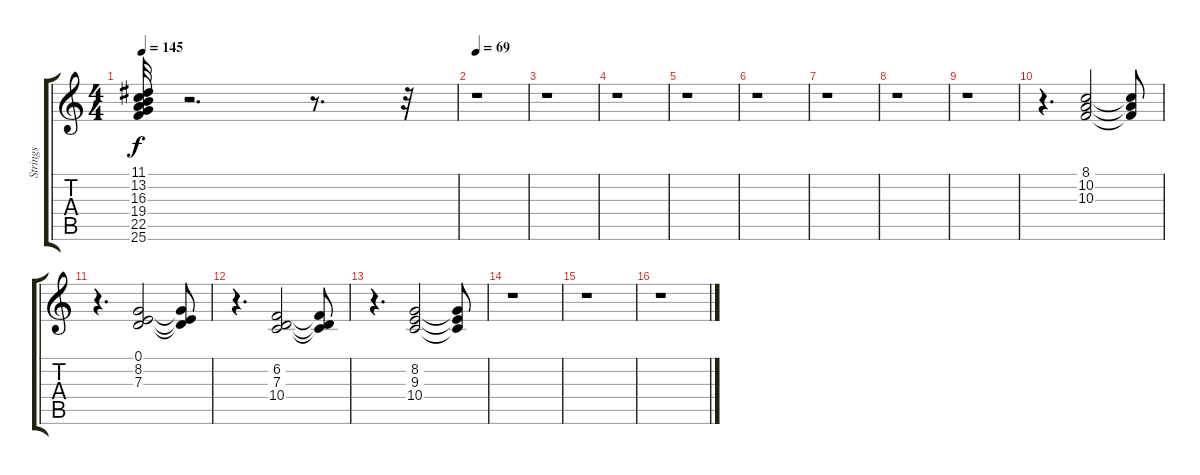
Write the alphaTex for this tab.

\track ("Strings" "Strings") {instrument stringensemble2}
\staff {score tabs}
\tuning (E4 B3 G3 D3 A2 E2) {hide}
\ts (4 4)
\tempo 145
\clef g2
\ks c
(11.1 13.2 16.3 19.4 22.5 25.6).32{dy f} r.2{d} r.8{d} r.32 |
\tempo 69
r.1 |
r.1 |
r.1 |
r.1 |
r.1 |
r.1 |
r.1 |
r.1 |
r.4{d} (8.1 10.2 10.3).2 (8.1{t} 10.2{t} 10.3{t}).8 |
r.4{d} (0.1 8.2 7.3).2 (0.1{t} 8.2{t} 7.3{t}).8 |
r.4{d} (6.2 7.3 10.4).2 (6.2{t} 7.3{t} 10.4{t}).8 |
r.4{d} (8.2 9.3 10.4).2 (8.2{t} 9.3{t} 10.4{t}).8 |
r.1 |
r.1 |
r.1
